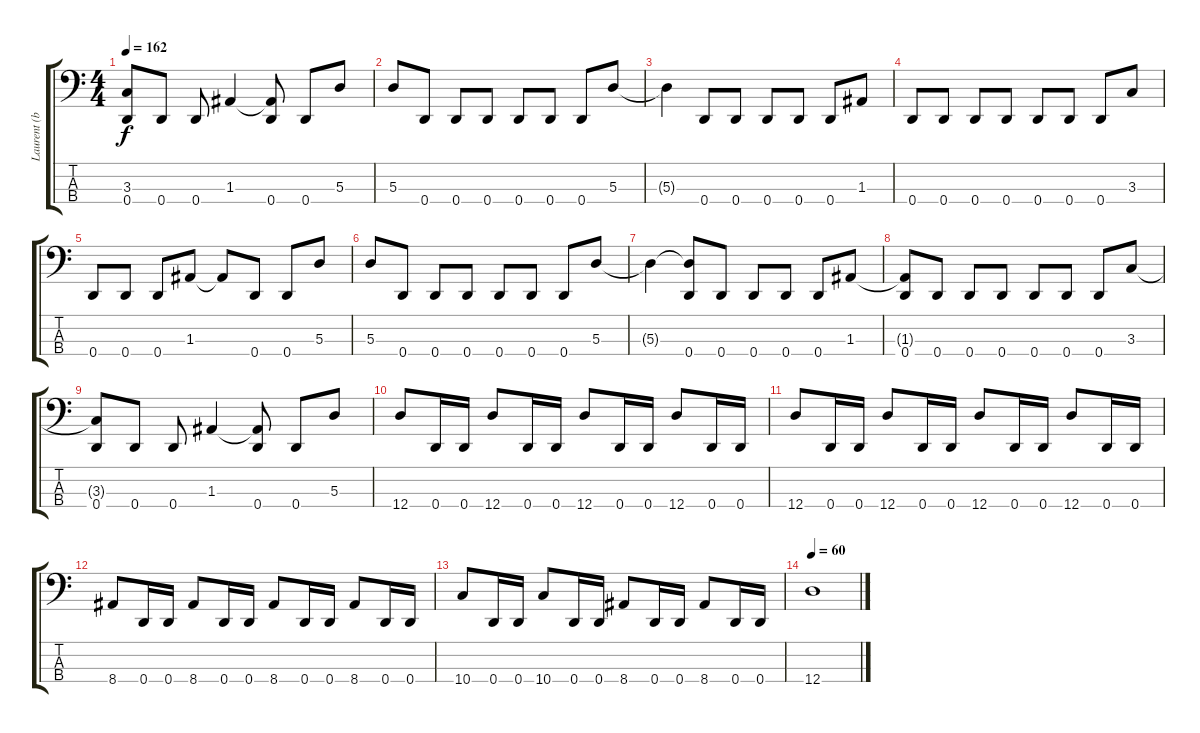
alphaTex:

\track ("Laurent (basse)" "Laurent (b") {instrument electricbassfinger}
\staff {score tabs}
\tuning (G2 D2 A1 D1) {hide}
\ts (4 4)
\tempo 162
\clef f4
\ks c
(3.3{t} 0.4).8{dy f} 0.4.8 0.4.8 1.3.4 (1.3{t} 0.4).8 0.4.8 5.3.8 |
5.3.8 0.4.8 0.4.8 0.4.8 0.4.8 0.4.8 0.4.8 5.3.8 |
5.3{t}.4 0.4.8 0.4.8 0.4.8 0.4.8 0.4.8 1.3.8 |
0.4.8 0.4.8 0.4.8 0.4.8 0.4.8 0.4.8 0.4.8 3.3.8 |
0.4.8 0.4.8 0.4.8 1.3.8 1.3{t}.8 0.4.8 0.4.8 5.3.8 |
5.3.8 0.4.8 0.4.8 0.4.8 0.4.8 0.4.8 0.4.8 5.3.8 |
5.3{t}.4 (5.3{t} 0.4).8 0.4.8 0.4.8 0.4.8 0.4.8 1.3.8 |
(1.3{t} 0.4).8 0.4.8 0.4.8 0.4.8 0.4.8 0.4.8 0.4.8 3.3.8 |
(3.3{t} 0.4).8 0.4.8 0.4.8 1.3.4 (1.3{t} 0.4).8 0.4.8 5.3.8 |
12.4.8 0.4.16 0.4.16 12.4.8 0.4.16 0.4.16 12.4.8 0.4.16 0.4.16 12.4.8 0.4.16 0.4.16 |
12.4.8 0.4.16 0.4.16 12.4.8 0.4.16 0.4.16 12.4.8 0.4.16 0.4.16 12.4.8 0.4.16 0.4.16 |
8.4.8 0.4.16 0.4.16 8.4.8 0.4.16 0.4.16 8.4.8 0.4.16 0.4.16 8.4.8 0.4.16 0.4.16 |
10.4.8 0.4.16 0.4.16 10.4.8 0.4.16 0.4.16 8.4.8 0.4.16 0.4.16 8.4.8 0.4.16 0.4.16 |
\tempo 60
12.4.1{volume 0}
